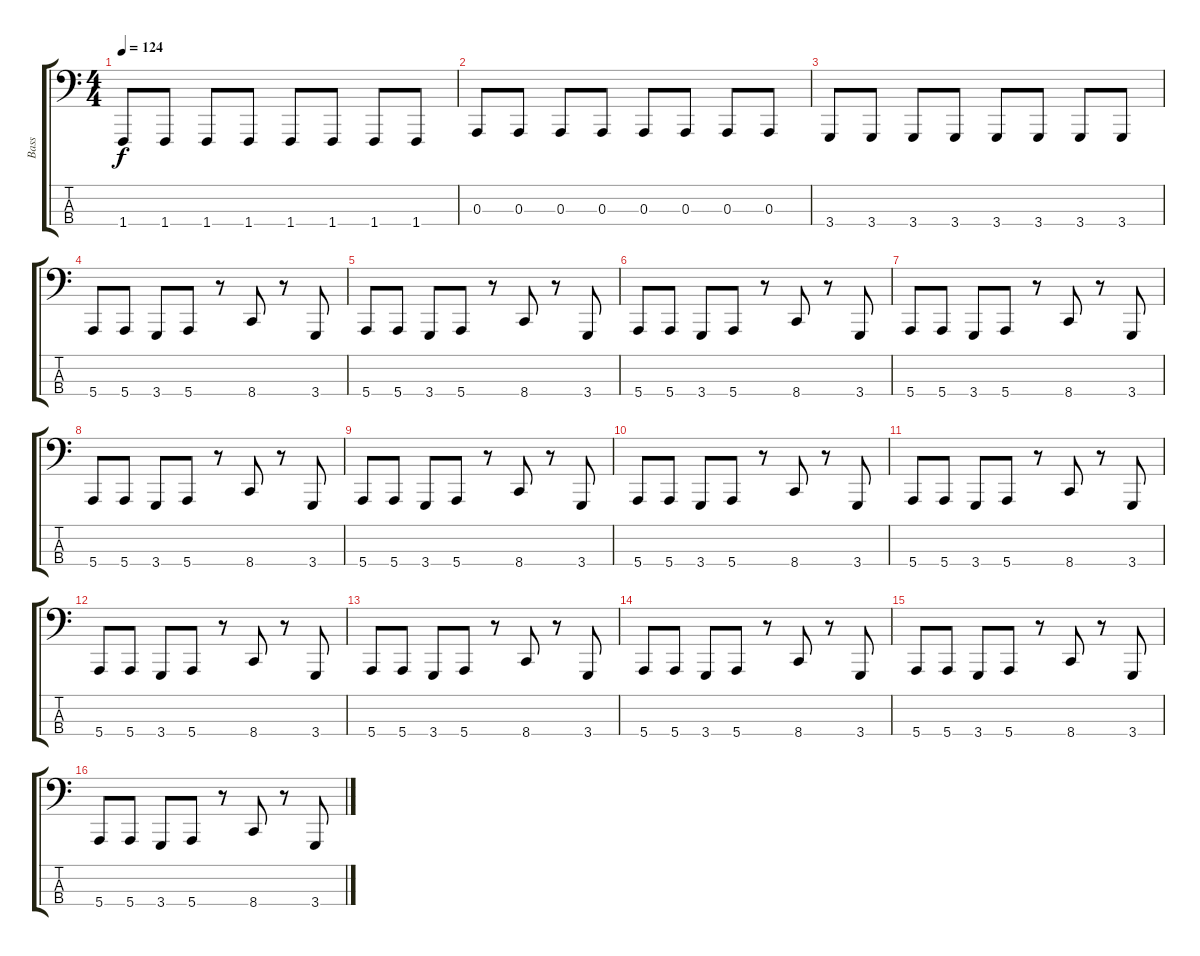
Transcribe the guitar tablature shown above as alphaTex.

\track ("Bass" "Bass") {instrument lead2sawtooth}
\staff {score tabs}
\tuning (G2 D2 A1 E1) {hide}
\ts (4 4)
\tempo 124
\clef f4
\ks c
1.4.8{dy f} 1.4.8 1.4.8 1.4.8 1.4.8 1.4.8 1.4.8 1.4.8 |
0.3.8 0.3.8 0.3.8 0.3.8 0.3.8 0.3.8 0.3.8 0.3.8 |
3.4.8 3.4.8 3.4.8 3.4.8 3.4.8 3.4.8 3.4.8 3.4.8 |
5.4.8 5.4.8 3.4.8 5.4.8 r.8 8.4.8 r.8 3.4.8 |
5.4.8 5.4.8 3.4.8 5.4.8 r.8 8.4.8 r.8 3.4.8 |
5.4.8 5.4.8 3.4.8 5.4.8 r.8 8.4.8 r.8 3.4.8 |
5.4.8 5.4.8 3.4.8 5.4.8 r.8 8.4.8 r.8 3.4.8 |
5.4.8 5.4.8 3.4.8 5.4.8 r.8 8.4.8 r.8 3.4.8 |
5.4.8 5.4.8 3.4.8 5.4.8 r.8 8.4.8 r.8 3.4.8 |
5.4.8 5.4.8 3.4.8 5.4.8 r.8 8.4.8 r.8 3.4.8 |
5.4.8 5.4.8 3.4.8 5.4.8 r.8 8.4.8 r.8 3.4.8 |
5.4.8 5.4.8 3.4.8 5.4.8 r.8 8.4.8 r.8 3.4.8 |
5.4.8 5.4.8 3.4.8 5.4.8 r.8 8.4.8 r.8 3.4.8 |
5.4.8 5.4.8 3.4.8 5.4.8 r.8 8.4.8 r.8 3.4.8 |
5.4.8 5.4.8 3.4.8 5.4.8 r.8 8.4.8 r.8 3.4.8 |
5.4.8 5.4.8 3.4.8 5.4.8 r.8 8.4.8 r.8 3.4.8
